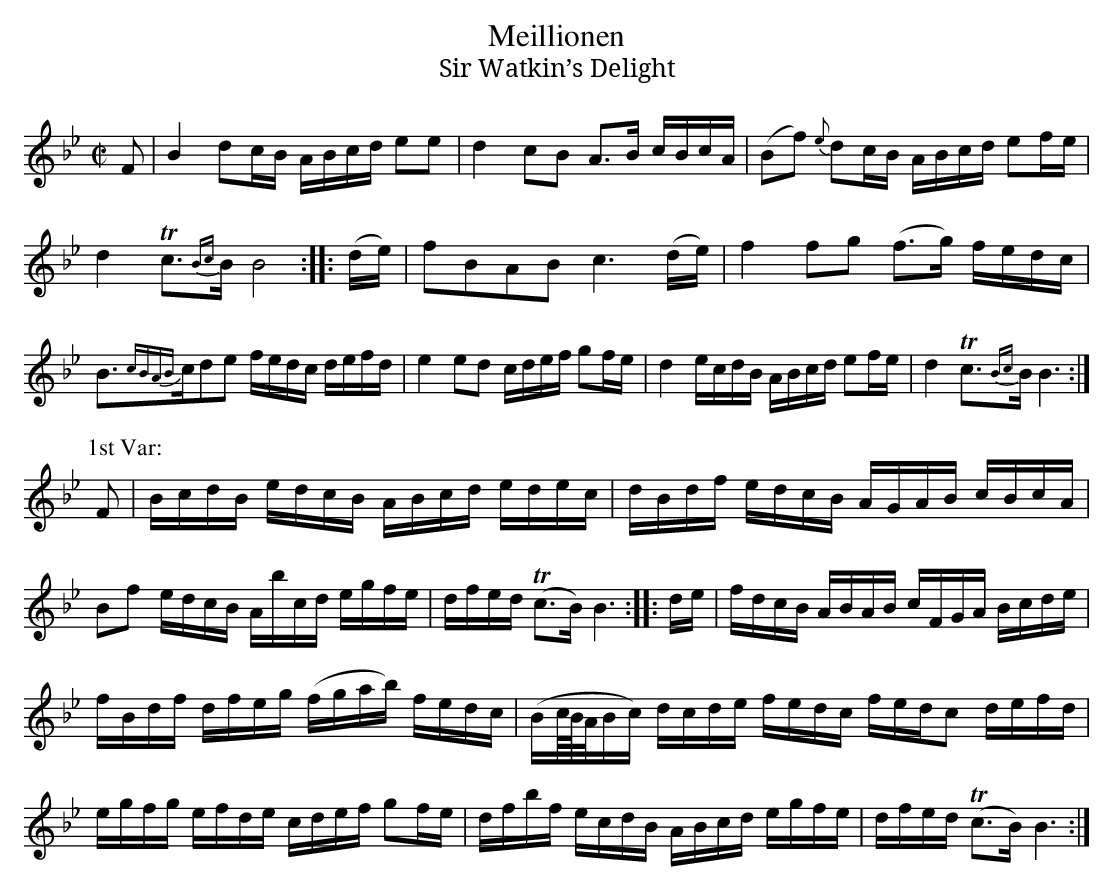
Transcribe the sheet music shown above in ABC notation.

X:1
T:Meillionen
T:Sir Watkin’s Delight
M:C|
L:1/8
K:Bb
F|B2 dc/B/ A/B/c/d/ ee|d2 cB A>B c/B/c/A/|(Bf) {e}dc/B/ A/B/c/d/ ef/e/|
d2 Tc>{Bc}B B4::(d/e/)|fBAB c3 (d/e/)|f2 fg (f>g) f/e/d/c/|
B>{cBAB}cde f/e/d/c/ d/e/f/d/|e2 ed c/d/e/f/ gf/e/|d2 e/c/d/B/ A/B/c/d/ ef/e/|d2 Tc>{Bc}B B3:|
P:1st Var:
F|B/c/d/B/ e/d/c/B/ A/B/c/d/ e/d/e/c/|d/B/d/f/ e/d/c/B/ A/G/A/B/ c/B/c/A/|
Bf e/d/c/B/ A/b/c/d/ e/g/f/e/|d/f/e/d/ T(c>B) B3::d/e/|f/d/c/B/ A/B/A/B/ c/F/G/A/ B/c/d/e/|
f/B/d/f/ d/f/e/g/ (f/g/a/b/) f/e/d/c/|(B/c/8B/8A/4B/c/) d/c/d/e/ f/e/d/c/ f/e/d/c d/e/f/d/|
e/g/f/g/ e/f/d/e/ c/d/e/f/ gf/e/|d/f/b/f/ e/c/d/B/ A/B/c/d/ e/g/f/e/|d/f/e/d/ T(c>B) B3:|
